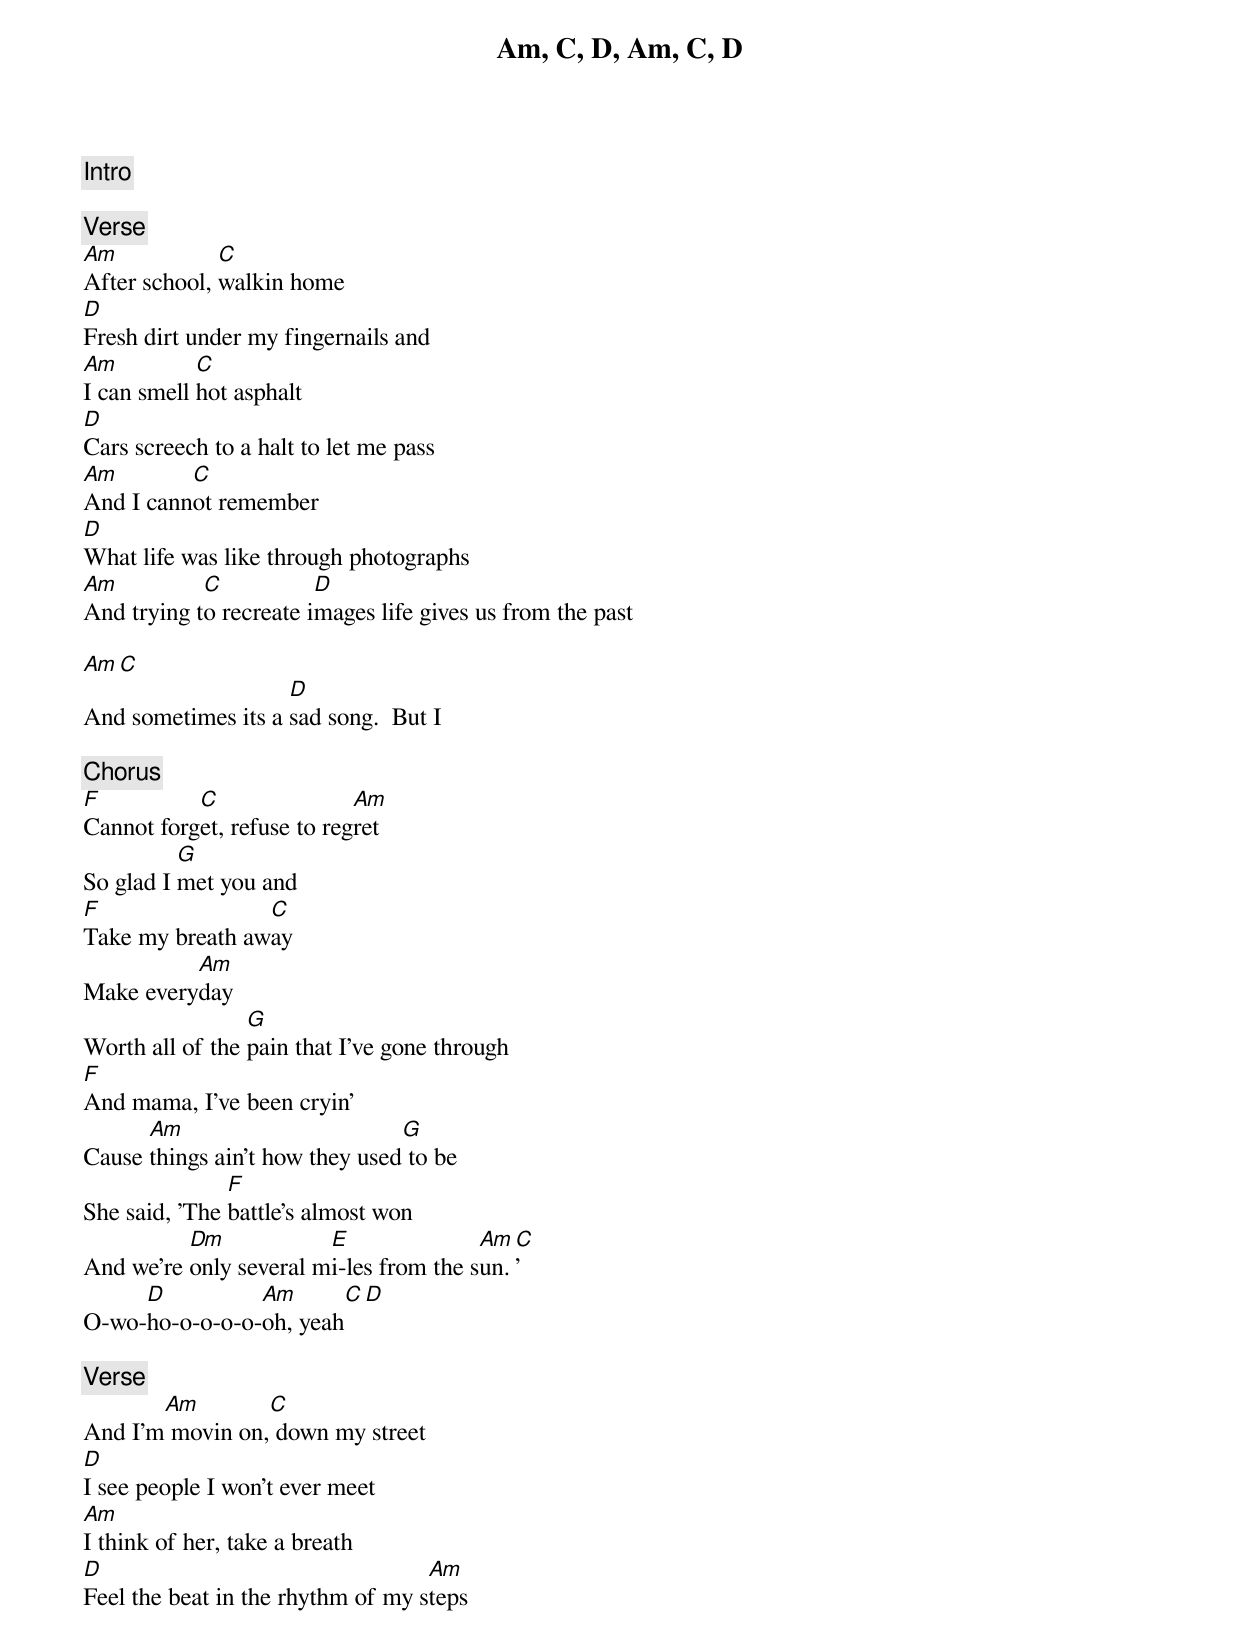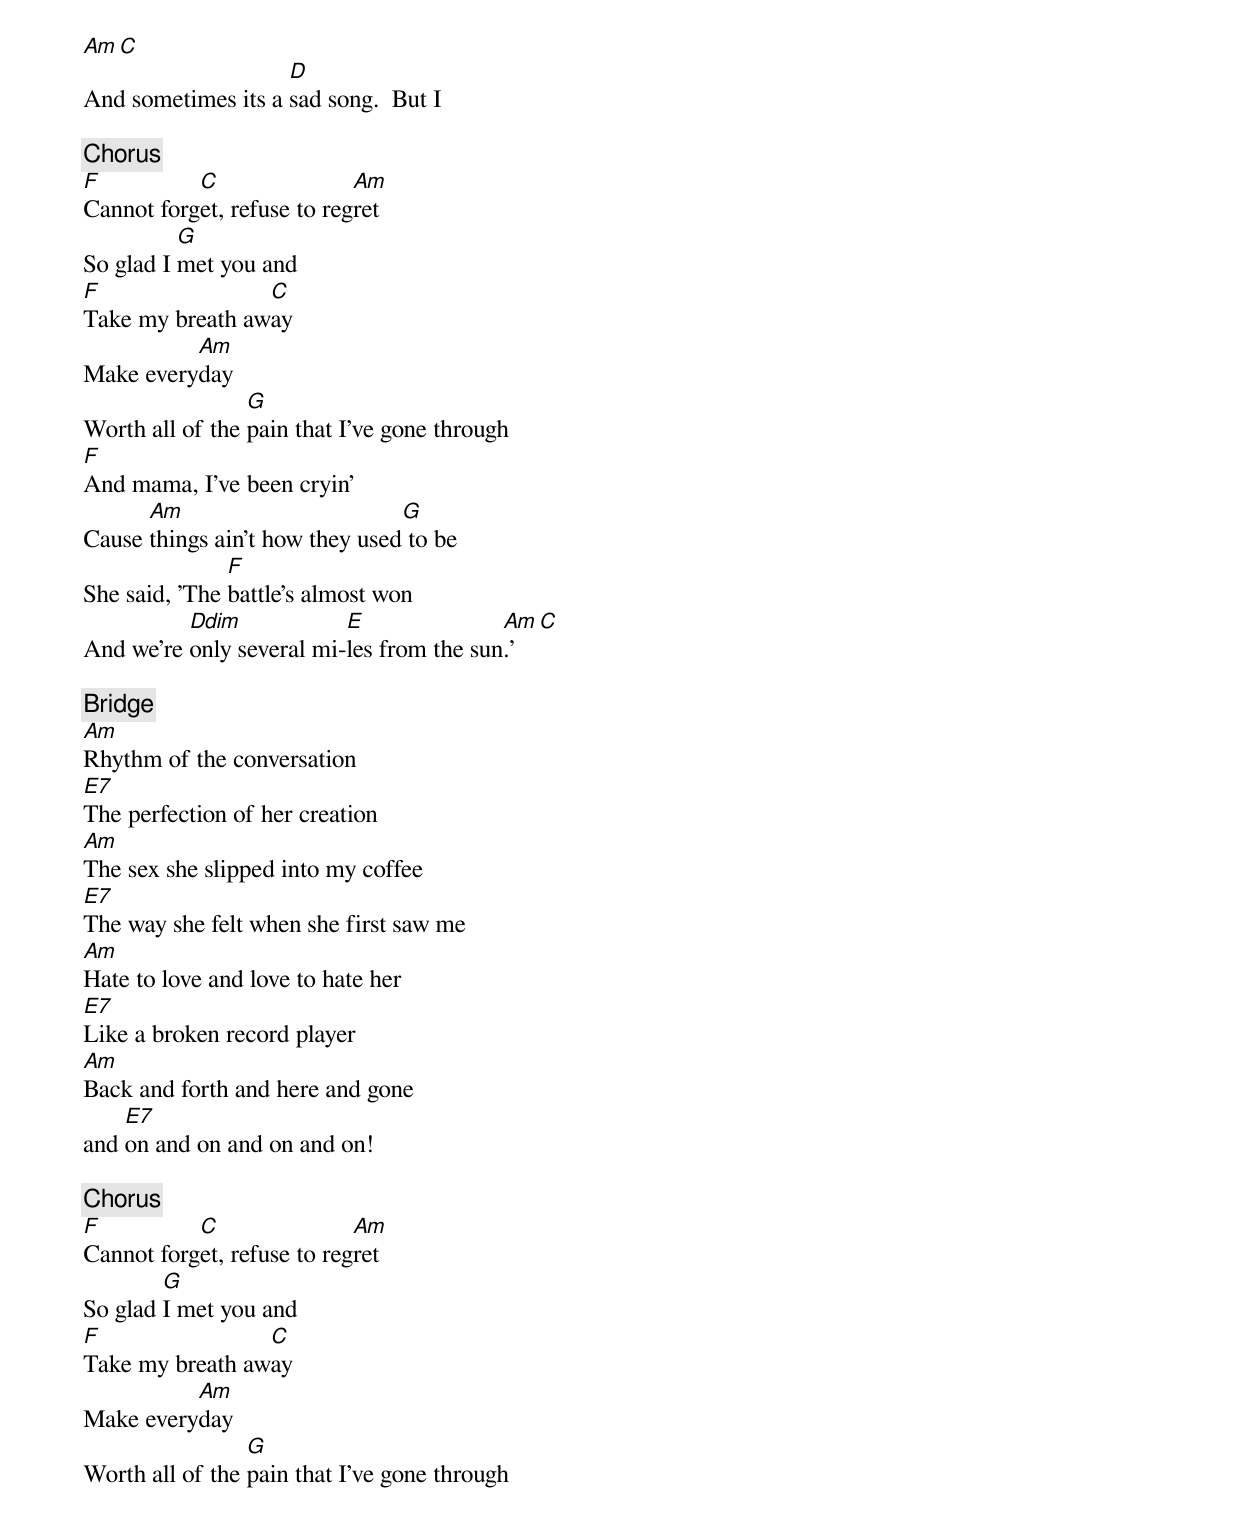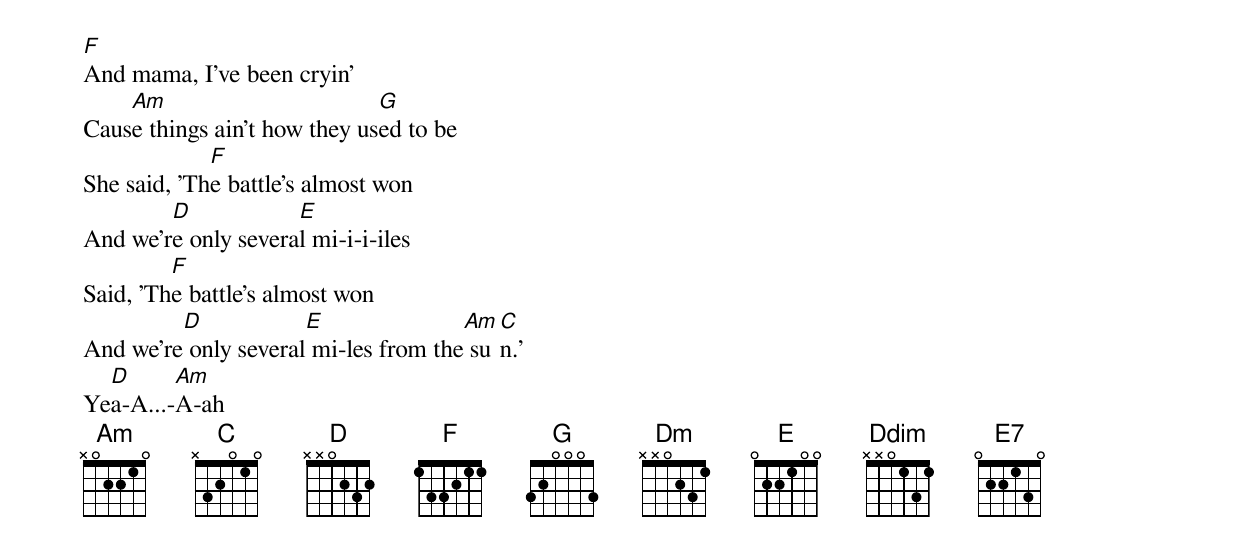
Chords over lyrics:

[Intro]
Am, C, D, Am, C, D

[Verse]
Am            C
After school, walkin home
D
Fresh dirt under my fingernails and
Am          C
I can smell hot asphalt
D
Cars screech to a halt to let me pass
Am        C
And I cannot remember
D
What life was like through photographs
Am          C           D
And trying to recreate images life gives us from the past

Am C
                    D
And sometimes its a sad song.  But I

[Chorus]
F          C                Am
Cannot forget, refuse to regret
          G
So glad I met you and
F                C
Take my breath away
          Am
Make everyday
                 G
Worth all of the pain that I've gone through
F
And mama, I've been cryin'
      Am                        G
Cause things ain't how they used to be
               F
She said, 'The battle's almost won
          Dm            E               Am C
And we're only several mi-les from the sun.'
     D          Am      C D
O-wo-ho-o-o-o-o-oh, yeah

[Verse]
       Am        C
And I'm movin on, down my street
D
I see people I won't ever meet
Am
I think of her, take a breath
D                                  Am
Feel the beat in the rhythm of my steps

Am C
                    D
And sometimes its a sad song.  But I

[Chorus]
F          C                Am
Cannot forget, refuse to regret
          G
So glad I met you and
F                C
Take my breath away
          Am
Make everyday
                 G
Worth all of the pain that I've gone through
F
And mama, I've been cryin'
      Am                        G
Cause things ain't how they used to be
               F
She said, 'The battle's almost won
          Ddim            E               Am C
And we're only several mi-les from the sun.'

[Bridge]
Am
Rhythm of the conversation
E7
The perfection of her creation
Am
The sex she slipped into my coffee
E7
The way she felt when she first saw me
Am
Hate to love and love to hate her
E7
Like a broken record player
Am
Back and forth and here and gone
    E7
and on and on and on and on!

[Chorus]
F          C                Am
Cannot forget, refuse to regret
        G
So glad I met you and
F                C
Take my breath away
          Am
Make everyday
                 G
Worth all of the pain that I've gone through
F
And mama, I've been cryin'
    Am                        G
Cause things ain't how they used to be
             F
She said, 'The battle's almost won
        D            E
And we're only several mi-i-i-iles
         F
Said, 'The battle's almost won
         D            E               Am C
And we're only several mi-les from the sun.'
  D      Am
Yea-A...-A-ah
